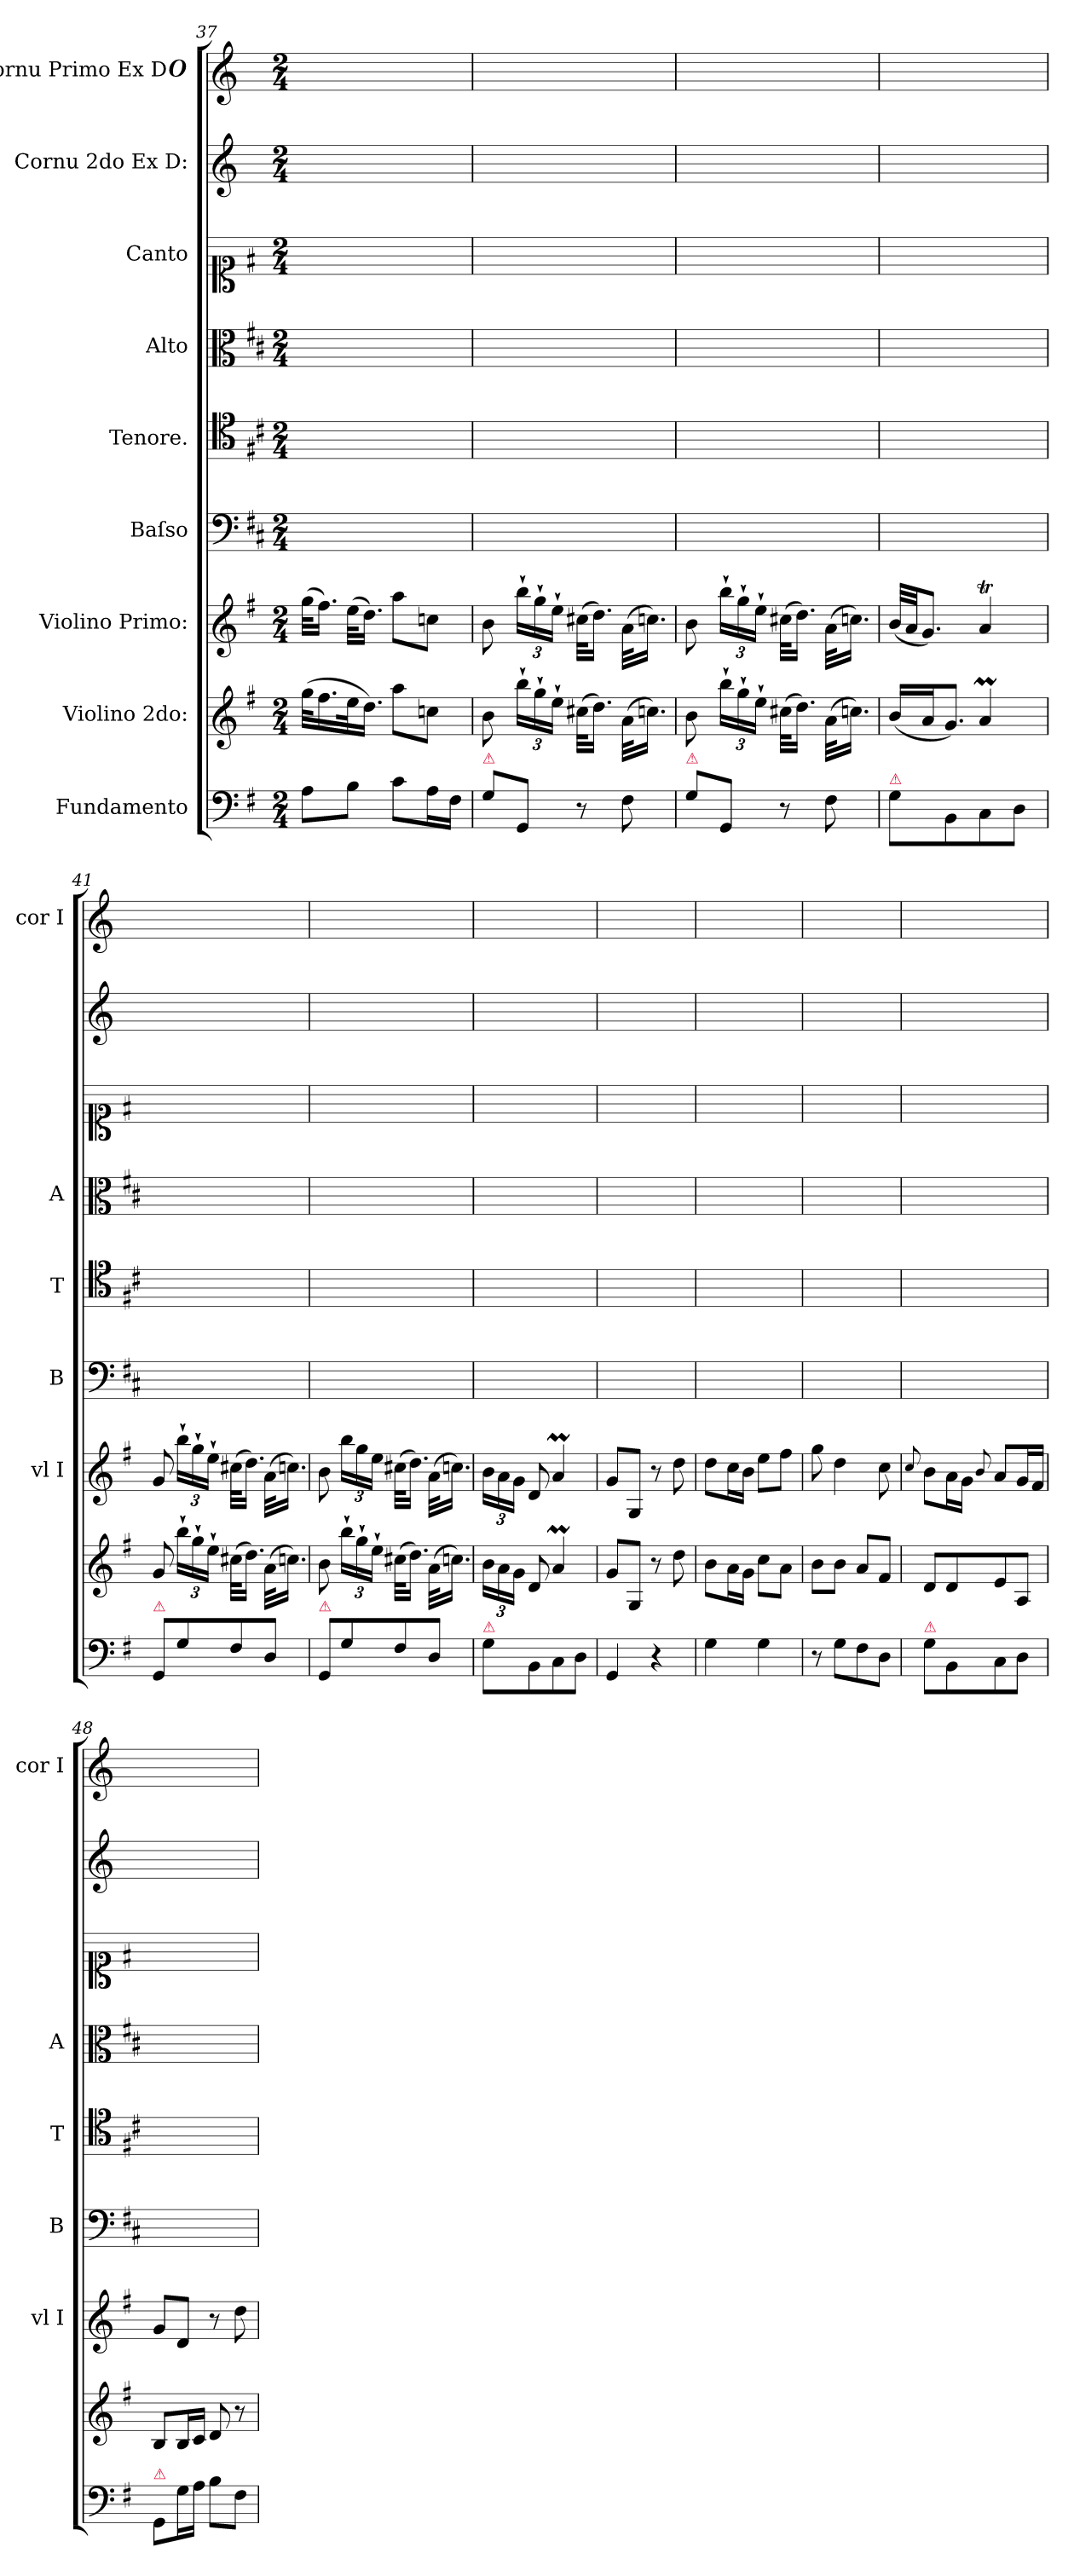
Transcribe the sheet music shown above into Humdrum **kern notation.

**kern	**dynam	**kern	**dynam	**kern	**dynam	**kern	**kern	**kern	**kern	**kern	**kern
*part9	*part9	*part8	*part8	*part7	*part7	*part6	*part5	*part4	*part3	*part2	*part1
*staff9	*staff9	*staff8	*staff8	*staff7	*staff7	*staff6	*staff5	*staff4	*staff3	*staff2	*staff1
*I"Fundamento	*	*I"Violino 2do:	*	*I"Violino Primo:	*	*I"Baſso	*I"Tenore.	*I"Alto	*I"Canto	*I"Cornu 2do Ex D:	*I"Cornu Primo Ex D#
*	*	*	*	*I'vl I	*	*I'B	*I'T	*I'A	*	*	*I'cor I
*clefF4	*	*clefG2	*	*clefG2	*	*clefF4	*clefC4	*clefC3	*clefC1	*clefG2	*clefG2
*	*	*	*	*	*	*	*	*	*	*ITrd6c10	*ITrd6c10
*k[f#]	*	*k[f#]	*	*k[f#]	*	*k[f#c#]	*k[f#c#]	*k[f#c#]	*k[f#]	*k[f#c#]	*k[f#c#]
*M2/4	*	*M2/4	*	*M2/4	*	*M2/4	*M2/4	*M2/4	*M2/4	*M2/4	*M2/4
=37	=37	=37	=37	=37	=37	=37	=37	=37	=37	=37	=37
8A\L	.	(32gg\KLL	.	(32gg\KLL	.	2ryy	2ryy	2ryy	2ryy	2ryy	2ryy
.	.	16.ff#\	.	16.ff#\JJ)	.	.	.	.	.	.	.
8B\J	.	32ee\K	.	(32ee\KLL	.	.	.	.	.	.	.
.	.	16.dd\JJ)	.	16.dd\JJ)	.	.	.	.	.	.	.
8c\L	.	8aa\L	.	8aa\L	.	.	.	.	.	.	.
16A\L	.	8ccn\J	.	8ccn\J	.	.	.	.	.	.	.
16F#\JJ	.	.	.	.	.	.	.	.	.	.	.
=38	=38	=38	=38	=38	=38	=38	=38	=38	=38	=38	=38
!LO:TX:a:color=crimson:t=⚠	!	!	!	!	!	!	!	!	!	!	!
8G/L	.	8b\	.	8b\	.	2ryy	2ryy	2ryy	2ryy	2ryy	2ryy
8GG/J	.	24bb`\LL	.	24bb`\LL	.	.	.	.	.	.	.
.	.	24gg`\	.	24gg`\	.	.	.	.	.	.	.
.	.	24ee`\JJ	.	24ee`\JJ	.	.	.	.	.	.	.
8r	.	(32cc#X\KLL	.	(32cc#X\KLL	.	.	.	.	.	.	.
.	.	16.dd\JJ)	.	16.dd\JJ)	.	.	.	.	.	.	.
8F#\	.	(32a\KLL	.	(32a\KLL	.	.	.	.	.	.	.
.	.	16.ccn\JJ)	.	16.ccn\JJ)	.	.	.	.	.	.	.
=39	=39	=39	=39	=39	=39	=39	=39	=39	=39	=39	=39
!LO:TX:a:color=crimson:t=⚠	!	!	!	!	!	!	!	!	!	!	!
8G/L	.	8b\	.	8b\	.	2ryy	2ryy	2ryy	2ryy	2ryy	2ryy
8GG/J	.	24bb`\LL	.	24bb`\LL	.	.	.	.	.	.	.
.	.	24gg`\	.	24gg`\	.	.	.	.	.	.	.
.	.	24ee`\JJ	.	24ee`\JJ	.	.	.	.	.	.	.
8r	.	(32cc#X\KLL	.	(32cc#X\KLL	.	.	.	.	.	.	.
.	.	16.dd\JJ)	.	16.dd\JJ)	.	.	.	.	.	.	.
8F#\	.	(32a\KLL	.	(32a\KLL	.	.	.	.	.	.	.
.	.	16.ccn\JJ)	.	16.ccn\JJ)	.	.	.	.	.	.	.
=40	=40	=40	=40	=40	=40	=40	=40	=40	=40	=40	=40
!LO:TX:a:color=crimson:t=⚠	!	!	!	!	!	!	!	!	!	!	!
8G\L	.	(16b/LL	.	(32b/LLL	.	2ryy	2ryy	2ryy	2ryy	2ryy	2ryy
.	.	.	.	32a/JJ	.	.	.	.	.	.	.
.	.	16a/J	.	8.g/J)	.	.	.	.	.	.	.
!	!	!LO:N:vis=8.	!	!	!	!	!	!	!	!	!
8BB\	.	8g/J)	.	.	.	.	.	.	.	.	.
8C\	.	4aM/	.	4aT/	.	.	.	.	.	.	.
8D\J	.	.	.	.	.	.	.	.	.	.	.
=41	=41	=41	=41	=41	=41	=41	=41	=41	=41	=41	=41
!LO:TX:a:color=crimson:t=⚠	!	!	!	!	!	!	!	!	!	!	!
!	!LO:DY:a	!	!	!	!	!	!	!	!	!	!
8GG/L	pia	8g/	.	8g/	pia	2ryy	2ryy	2ryy	2ryy	2ryy	2ryy
8G/	.	24bb`\LL	.	24bb`\LL	.	.	.	.	.	.	.
.	.	24gg`\	.	24gg`\	.	.	.	.	.	.	.
.	.	24ee`\JJ	.	24ee`\JJ	.	.	.	.	.	.	.
8F#/	.	(32cc#X\KLL	.	(32cc#X\KLL	.	.	.	.	.	.	.
.	.	16.dd\JJ)	.	16.dd\JJ)	.	.	.	.	.	.	.
8D/J	.	(32a\KLL	.	(32a\KLL	.	.	.	.	.	.	.
.	.	16.ccn\JJ)	.	16.ccn\JJ)	.	.	.	.	.	.	.
=42	=42	=42	=42	=42	=42	=42	=42	=42	=42	=42	=42
!LO:TX:a:color=crimson:t=⚠	!	!	!	!	!	!	!	!	!	!	!
8GG/L	.	8b\	.	8b\	.	2ryy	2ryy	2ryy	2ryy	2ryy	2ryy
8G/	.	24bb`\LL	.	24bb\LL	.	.	.	.	.	.	.
.	.	24gg`\	.	24gg\	.	.	.	.	.	.	.
.	.	24ee`\JJ	.	24ee\JJ	.	.	.	.	.	.	.
8F#/	.	(32cc#X\KLL	.	(32cc#X\KLL	.	.	.	.	.	.	.
.	.	16.dd\JJ)	.	16.dd\JJ)	.	.	.	.	.	.	.
8D/J	.	(32a\KLL	.	(32a\KLL	.	.	.	.	.	.	.
.	.	16.ccn\JJ)	.	16.ccn\JJ)	.	.	.	.	.	.	.
=43	=43	=43	=43	=43	=43	=43	=43	=43	=43	=43	=43
!LO:TX:a:color=crimson:t=⚠	!	!	!	!	!	!	!	!	!	!	!
!	!LO:DY:a	!	!	!	!	!	!	!	!	!	!
8G\L	for	24b\LL	.	24b\LL	.	2ryy	2ryy	2ryy	2ryy	2ryy	2ryy
.	.	24a\	.	24a\	.	.	.	.	.	.	.
.	.	24g\JJ	.	24g\JJ	.	.	.	.	.	.	.
8BB\	.	8d/	.	8d/	.	.	.	.	.	.	.
8C\	.	4aM/	.	4aM/	.	.	.	.	.	.	.
8D\J	.	.	.	.	.	.	.	.	.	.	.
=44	=44	=44	=44	=44	=44	=44	=44	=44	=44	=44	=44
4GG/	.	8g/L	.	8g/L	.	2ryy	2ryy	2ryy	2ryy	2ryy	2ryy
.	.	8G/J	.	8G/J	.	.	.	.	.	.	.
4r	.	8r	.	8r	.	.	.	.	.	.	.
.	.	8dd\	.	8dd\	.	.	.	.	.	.	.
=45	=45	=45	=45	=45	=45	=45	=45	=45	=45	=45	=45
!	!LO:DY:a	!	!LO:DY:a	!	!LO:DY:a	!	!	!	!	!	!
4G\	pia	8b\L	pia	8dd\L	pia	2ryy	2ryy	2ryy	2ryy	2ryy	2ryy
.	.	16a\L	.	16cc\L	.	.	.	.	.	.	.
.	.	16g\JJ	.	16b\JJ	.	.	.	.	.	.	.
4G\	.	8cc\L	.	8ee\L	.	.	.	.	.	.	.
.	.	8a\J	.	8ff#\J	.	.	.	.	.	.	.
=46	=46	=46	=46	=46	=46	=46	=46	=46	=46	=46	=46
8r	.	8b\L	.	8gg\	.	2ryy	2ryy	2ryy	2ryy	2ryy	2ryy
8G\L	.	8b\J	.	4dd\	.	.	.	.	.	.	.
8F#\	.	8a/L	.	.	.	.	.	.	.	.	.
8D\J	.	8f#/J	.	8cc\	.	.	.	.	.	.	.
=47	=47	=47	=47	=47	=47	=47	=47	=47	=47	=47	=47
.	.	.	.	8qqcc/	.	.	.	.	.	.	.
!LO:TX:a:color=crimson:t=⚠	!	!	!	!	!	!	!	!	!	!	!
8G\L	.	8d/L	.	8b\L	.	2ryy	2ryy	2ryy	2ryy	2ryy	2ryy
8BB\	.	8d/	.	16a\L	.	.	.	.	.	.	.
.	.	.	.	16g\JJ	.	.	.	.	.	.	.
.	.	.	.	8qqb/	.	.	.	.	.	.	.
8C\	.	8e/	.	8a/L	.	.	.	.	.	.	.
8D\J	.	8A/J	.	16g/L	.	.	.	.	.	.	.
.	.	.	.	16f#/JJ	.	.	.	.	.	.	.
=48	=48	=48	=48	=48	=48	=48	=48	=48	=48	=48	=48
!LO:TX:a:color=crimson:t=⚠	!	!	!	!	!	!	!	!	!	!	!
8GG\L	.	8B/L	.	8g/L	.	2ryy	2ryy	2ryy	2ryy	2ryy	2ryy
16G\L	.	16B/L	.	8d/J	.	.	.	.	.	.	.
16A\JJ	.	16c/JJ	.	.	.	.	.	.	.	.	.
8B\L	.	8d/	.	8r	.	.	.	.	.	.	.
8F#\J	.	8r	.	8dd\	.	.	.	.	.	.	.
=	=	=	=	=	=	=	=	=	=	=	=
*-	*-	*-	*-	*-	*-	*-	*-	*-	*-	*-	*-
